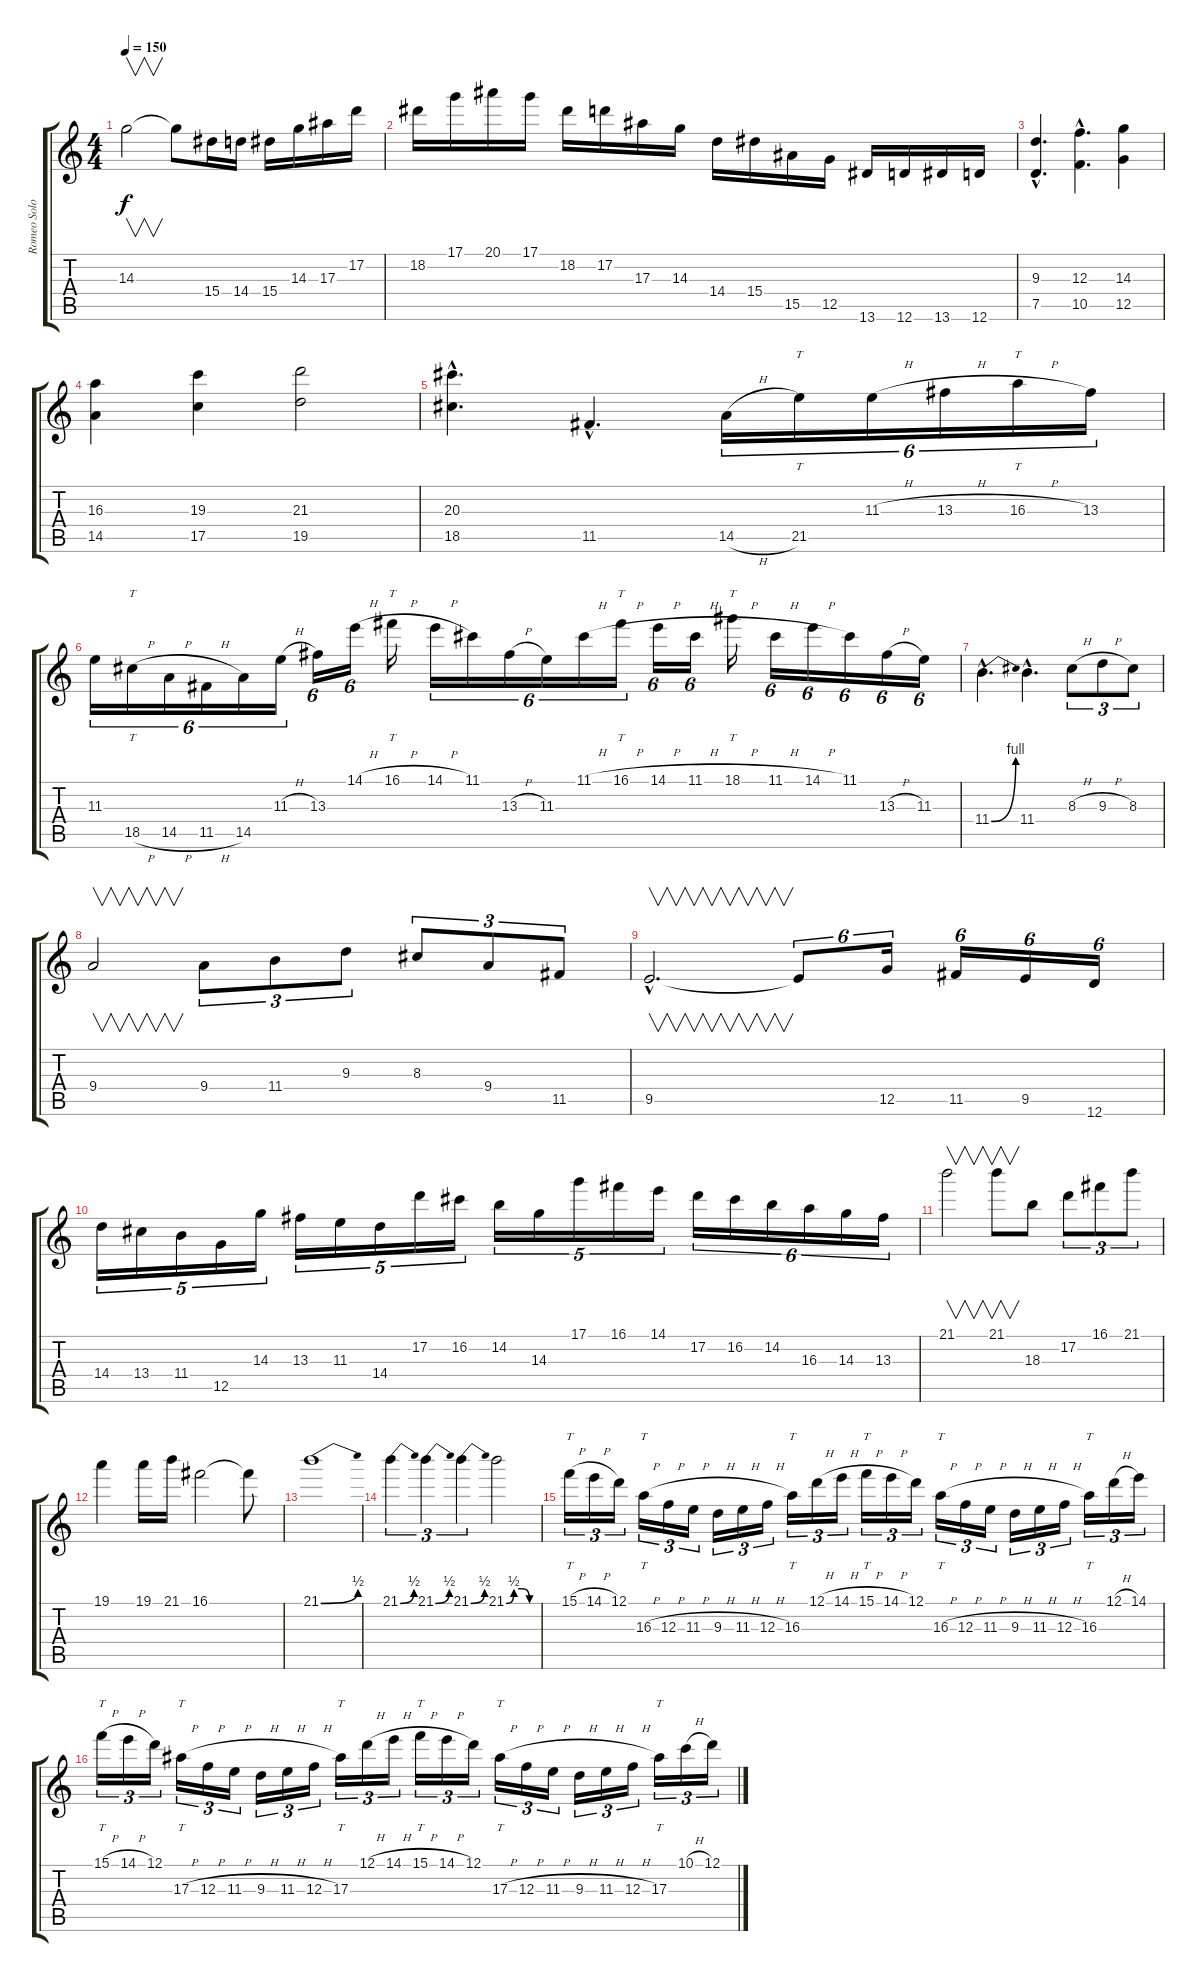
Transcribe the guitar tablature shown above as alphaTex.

\track ("Romeo Solos" "Romeo Solo") {instrument distortionguitar}
\staff {score tabs}
\tuning (D4 A3 F3 C3 G2 D2) {hide}
\ts (4 4)
\tempo 150
\clef g2
\ks c
14.3.2{v dy f} 14.3{t}.8 15.4.16 14.4.16 15.4.16 14.3.16 17.3.16 17.2.16 |
18.2.16 17.1.16 20.1.16 17.1.16 18.2.16 17.2.16 17.3.16 14.3.16 14.4.16 15.4.16 15.5.16 12.5.16 13.6.16 12.6.16 13.6.16 12.6.16 |
(9.3{hac} 7.5{hac}).4{d} (12.3{hac} 10.5{hac}).4{d} (14.3 12.5).4 |
(16.3 14.5).4 (19.3 17.5).4 (21.3 19.5).2 |
(20.3{hac} 18.5{hac}).4{d} 11.5{hac}.4{d} 14.5{h}.16{tu (6 4)} 21.5.16{tt tu (6 4)} 11.3{h}.16{tu (6 4)} 13.3{h}.16{tu (6 4)} 16.3{h}.16{tt tu (6 4)} 13.3.16{tu (6 4)} |
11.3.16{tu (6 4)} 18.5{h}.16{tt tu (6 4)} 14.5{h}.16{tu (6 4)} 11.5{h}.16{tu (6 4)} 14.5.16{tu (6 4)} 11.3{h}.16{tu (6 4)} 13.3.16{tu (6 4)} 14.1{h}.16{tu (6 4)} 16.1{h}.16{tt} 14.1{h}.16{tu (6 4)} 11.1.16{tu (6 4)} 13.3{h}.16{tu (6 4)} 11.3.16{tu (6 4)} 11.1{h}.16{tu (6 4)} 16.1{h}.16{tt tu (6 4)} 14.1{h}.16{tu (6 4)} 11.1{h}.16{tu (6 4)} 18.1{h}.16{tt} 11.1{h}.16{tu (6 4)} 14.1{h}.16{tu (6 4)} 11.1.16{tu (6 4)} 13.3{h}.16{tu (6 4)} 11.3.16{tu (6 4)} |
11.4{be (bend 0 0 60 4) hac}.4{d} 11.4{hac}.4{d} 8.3{h}.8{tu (3 2)} 9.3{h}.8{tu (3 2)} 8.3.8{tu (3 2)} |
9.4.2{v} 9.4.8{tu (3 2)} 11.4.8{tu (3 2)} 9.3.8{tu (3 2)} 8.3.8{tu (3 2)} 9.4.8{tu (3 2)} 11.5.8{tu (3 2)} |
9.5{hac}.2{v d} 9.5{t}.8{tu (6 4)} 12.5.16{tu (6 4)} 11.5.16{tu (6 4)} 9.5.16{tu (6 4)} 12.6.16{tu (6 4)} |
14.4.16{tu (5 4)} 13.4.16{tu (5 4)} 11.4.16{tu (5 4)} 12.5.16{tu (5 4)} 14.3.16{tu (5 4)} 13.3.16{tu (5 4)} 11.3.16{tu (5 4)} 14.4.16{tu (5 4)} 17.2.16{tu (5 4)} 16.2.16{tu (5 4)} 14.2.16{tu (5 4)} 14.3.16{tu (5 4)} 17.1.16{tu (5 4)} 16.1.16{tu (5 4)} 14.1.16{tu (5 4)} 17.2.16{tu (6 4)} 16.2.16{tu (6 4)} 14.2.16{tu (6 4)} 16.3.16{tu (6 4)} 14.3.16{tu (6 4)} 13.3.16{tu (6 4)} |
21.1.2{v} 21.1.8{v} 18.3.8 17.2.8{tu (3 2)} 16.1.8{tu (3 2)} 21.1.8{tu (3 2)} |
19.1.4 19.1.16 21.1.16 16.1.2 16.1{t}.8 |
21.1{be (bend 0 0 60 2)}.1 |
21.1{be (bend 0 0 60 2)}.4{tu (3 2)} 21.1{be (bend 0 0 60 2)}.4{tu (3 2)} 21.1{be (bend 0 0 60 2)}.4{tu (3 2)} 21.1{be (custom 0 0 15 2 30 2 45 0 60 0)}.2 |
15.1{h}.16{tt tu (3 2)} 14.1{h}.16{tu (3 2)} 12.1.16{tu (3 2)} 16.3{h}.16{tt tu (3 2)} 12.3{h}.16{tu (3 2)} 11.3{h}.16{tu (3 2)} 9.3{h}.16{tu (3 2)} 11.3{h}.16{tu (3 2)} 12.3{h}.16{tu (3 2)} 16.3.16{tt tu (3 2)} 12.1{h}.16{tu (3 2)} 14.1{h}.16{tu (3 2)} 15.1{h}.16{tt tu (3 2)} 14.1{h}.16{tu (3 2)} 12.1.16{tu (3 2)} 16.3{h}.16{tt tu (3 2)} 12.3{h}.16{tu (3 2)} 11.3{h}.16{tu (3 2)} 9.3{h}.16{tu (3 2)} 11.3{h}.16{tu (3 2)} 12.3{h}.16{tu (3 2)} 16.3.16{tt tu (3 2)} 12.1{h}.16{tu (3 2)} 14.1.16{tu (3 2)} |
15.1{h}.16{tt tu (3 2)} 14.1{h}.16{tu (3 2)} 12.1.16{tu (3 2)} 17.3{h}.16{tt tu (3 2)} 12.3{h}.16{tu (3 2)} 11.3{h}.16{tu (3 2)} 9.3{h}.16{tu (3 2)} 11.3{h}.16{tu (3 2)} 12.3{h}.16{tu (3 2)} 17.3.16{tt tu (3 2)} 12.1{h}.16{tu (3 2)} 14.1{h}.16{tu (3 2)} 15.1{h}.16{tt tu (3 2)} 14.1{h}.16{tu (3 2)} 12.1.16{tu (3 2)} 17.3{h}.16{tt tu (3 2)} 12.3{h}.16{tu (3 2)} 11.3{h}.16{tu (3 2)} 9.3{h}.16{tu (3 2)} 11.3{h}.16{tu (3 2)} 12.3{h}.16{tu (3 2)} 17.3.16{tt tu (3 2)} 10.1{h}.16{tu (3 2)} 12.1.16{tu (3 2)}
